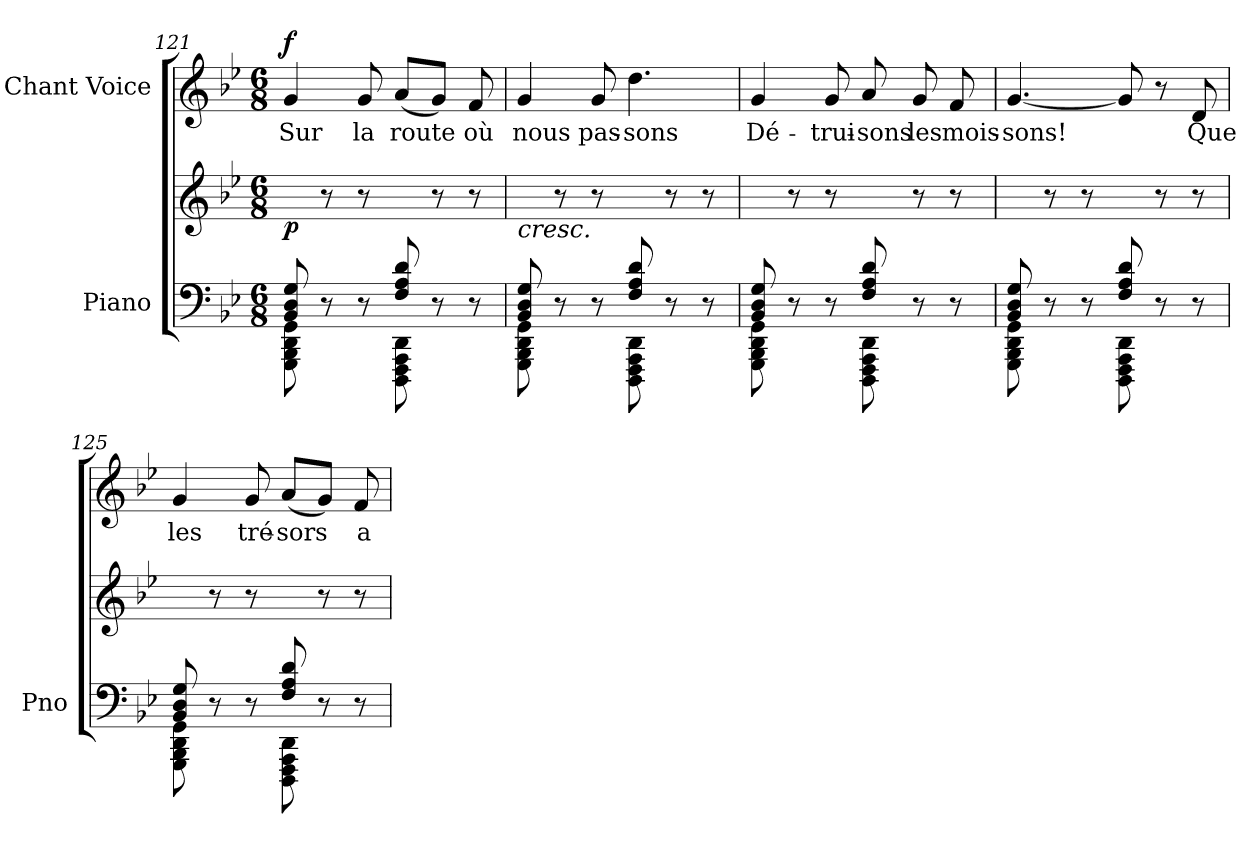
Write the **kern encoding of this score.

**kern	**kern	**dynam	**kern	**text	**dynam
*part2	*part2	*part2	*part1	*part1	*part1
*staff3	*staff2	*staff2/3	*staff1	*staff1	*staff1
*I"Piano	*	*	*I"Chant Voice	*	*
*I'Pno	*	*	*	*	*
*clefF4	*clefG2	*	*clefG2	*	*
*k[b-e-]	*k[b-e-]	*	*k[b-e-]	*	*
*M6/8	*M6/8	*	*M6/8	*	*
=121	=121	=121	=121	=121	=121
*^	*	*	*	*	*
!	!	!	!LO:DY:b	!	!	!LO:DY:a
8BB-/ 8D/ 8G/	8GGG\ 8BBB-\ 8DD\ 8GG\	8ryy	p	4g/	Sur	f
4ryy	8r	8r	.	.	.	.
.	8r	8r	.	8g/	la	.
8F/ 8A/ 8d/	8DDD\ 8FFF\ 8AAA\ 8DD\	8ryy	.	(8a/L	route	.
4ryy	8r	8r	.	8g/J)	.	.
.	8r	8r	.	8f/	où	.
=122	=122	=122	=122	=122	=122	=122
!	!	!LO:TX:b:i:t=cresc.	!	!	!	!
8BB-/ 8D/ 8G/	8GGG\ 8BBB-\ 8DD\ 8GG\	8ryy	.	4g/	nous	.
4ryy	8r	8r	.	.	.	.
.	8r	8r	.	8g/	pas-	.
8F/ 8A/ 8d/	8DDD\ 8FFF\ 8AAA\ 8DD\	8ryy	.	4.dd\	-sons	.
4ryy	8r	8r	.	.	.	.
.	8r	8r	.	.	.	.
=123	=123	=123	=123	=123	=123	=123
8BB-/ 8D/ 8G/	8GGG\ 8BBB-\ 8DD\ 8GG\	8ryy	.	4g/	Dé-	.
4ryy	8r	8r	.	.	.	.
.	8r	8r	.	8g/	-trui-	.
8F/ 8A/ 8d/	8DDD\ 8FFF\ 8AAA\ 8DD\	8ryy	.	8a/	-sons	.
4ryy	8r	8r	.	8g/	les	.
.	8r	8r	.	8f/	mois-	.
=124	=124	=124	=124	=124	=124	=124
8BB-/ 8D/ 8G/	8GGG\ 8BBB-\ 8DD\ 8GG\	8ryy	.	[4.g/	-sons!	.
4ryy	8r	8r	.	.	.	.
.	8r	8r	.	.	.	.
8F/ 8A/ 8d/	8DDD\ 8FFF\ 8AAA\ 8DD\	8ryy	.	8g/]	.	.
4ryy	8r	8r	.	8r	.	.
.	8r	8r	.	8d/	Que	.
=125	=125	=125	=125	=125	=125	=125
8BB-/ 8D/ 8G/	8GGG\ 8BBB-\ 8DD\ 8GG\	8ryy	.	4g/	les	.
4ryy	8r	8r	.	.	.	.
.	8r	8r	.	8g/	tré-	.
8F/ 8A/ 8d/	8DDD\ 8FFF\ 8AAA\ 8DD\	8ryy	.	(8a/L	-sors	.
4ryy	8r	8r	.	8g/J)	.	.
.	8r	8r	.	8f/	a-	.
*v	*v	*	*	*	*	*
=	=	=	=	=	=
*-	*-	*-	*-	*-	*-
